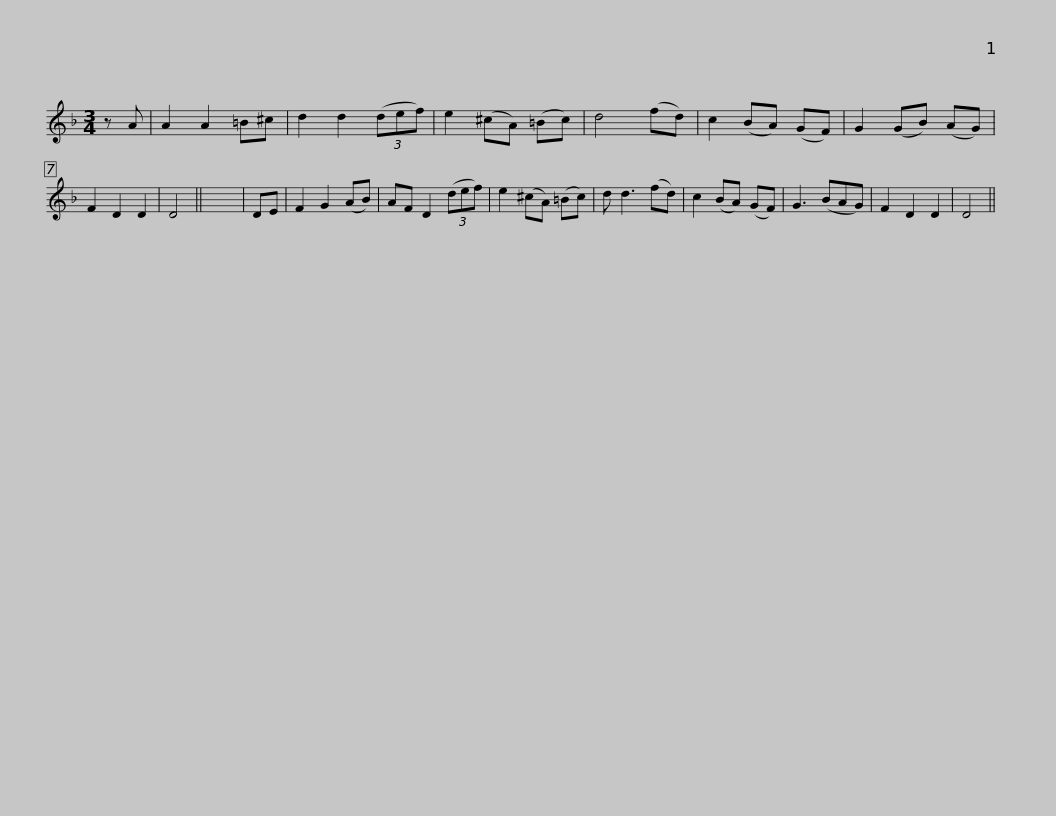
X:1
L:1/8
M:3/4
I:linebreak $
K:Dmin
V:1 treble
V:1
 z A | A2 A2 =B^c | d2 d2 (3(def) | e2 (^cA) (=Bc) | d4 (fd) | %5
 c2 (BA) (GF) | G2 (GB) (AG) | F2 D2 D2 | D4 || x6 | %10
 DE |$ F2 G2 (AB) | AF D2 (3(def) | e2 (^cA) (=Bc) | d d3 (fd) | %15
 c2 (BA) (GF) | G3 (BAG) | F2 D2 D2 | D4 || %19
